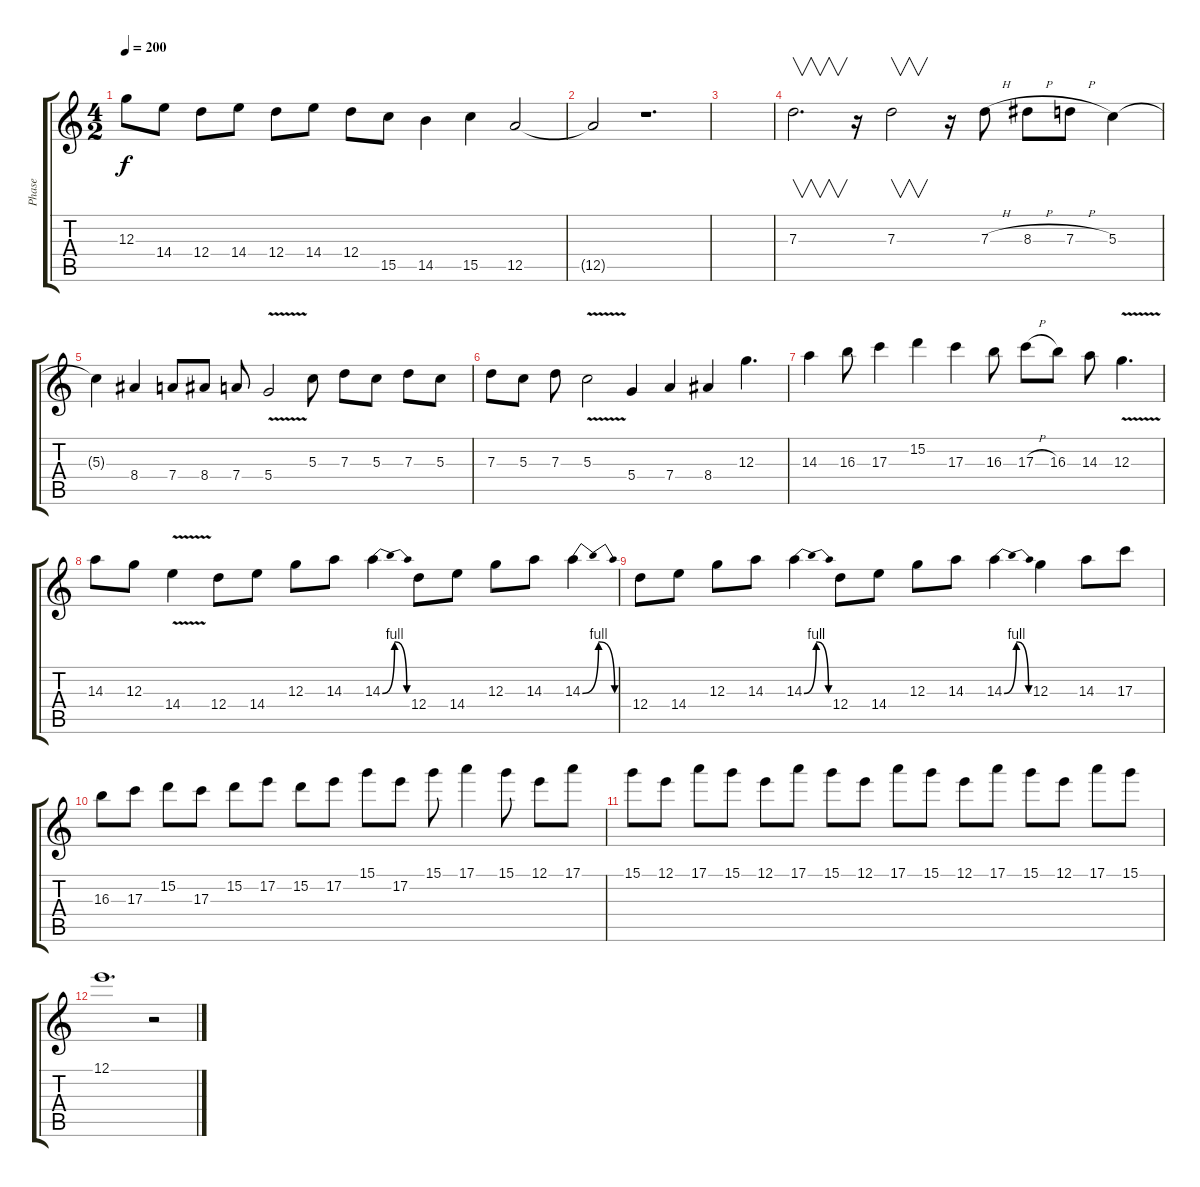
\track ("Phase" "Phase") {instrument distortionguitar}
\staff {score tabs}
\tuning (E4 B3 G3 D3 A2 E2) {hide}
\ts (4 2)
\tempo 200
\clef g2
\ks c
12.3.8{dy f} 14.4.8 12.4.8 14.4.8 12.4.8 14.4.8 12.4.8 15.5.8 14.5.4 15.5.4 12.5.2 |
12.5{t}.2 r.1{d} |
|
7.3.2{v d} r.16 7.3.2{v} r.16 7.3{h}.8 8.3{h}.8 7.3{h}.8 5.3.4 |
5.3{t}.4 8.4.4 7.4.8 8.4.8 7.4.8 5.4{v}.2 5.3.8 7.3.8 5.3.8 7.3.8 5.3.8 |
7.3.8 5.3.8 7.3.8 5.3{v}.2 5.4.4 7.4.4 8.4.4 12.3.4{d} |
14.3.4 16.3.8 17.3.4 15.2.4 17.3.4 16.3.8 17.3{h}.8 16.3.8 14.3.8 12.3{v}.4{d} |
14.3.8 12.3.8 14.4{v}.4 12.4.8 14.4.8 12.3.8 14.3.8 14.3{be (bendrelease 0 0 15 4 45 4 60 0)}.4 12.4.8 14.4.8 12.3.8 14.3.8 14.3{be (bendrelease 0 0 15 4 45 4 60 0)}.4 |
12.4.8 14.4.8 12.3.8 14.3.8 14.3{be (bendrelease 0 0 15 4 45 4 60 0)}.4 12.4.8 14.4.8 12.3.8 14.3.8 14.3{be (bendrelease 0 0 15 4 45 4 60 0)}.4 12.3.4 14.3.8 17.3.8 |
16.3.8 17.3.8 15.2.8 17.3.8 15.2.8 17.2.8 15.2.8 17.2.8 15.1.8 17.2.8 15.1.8 17.1.4 15.1.8 12.1.8 17.1.8 |
15.1.8 12.1.8 17.1.8 15.1.8 12.1.8 17.1.8 15.1.8 12.1.8 17.1.8 15.1.8 12.1.8 17.1.8 15.1.8 12.1.8 17.1.8 15.1.8 |
12.1.1{d} r.2
